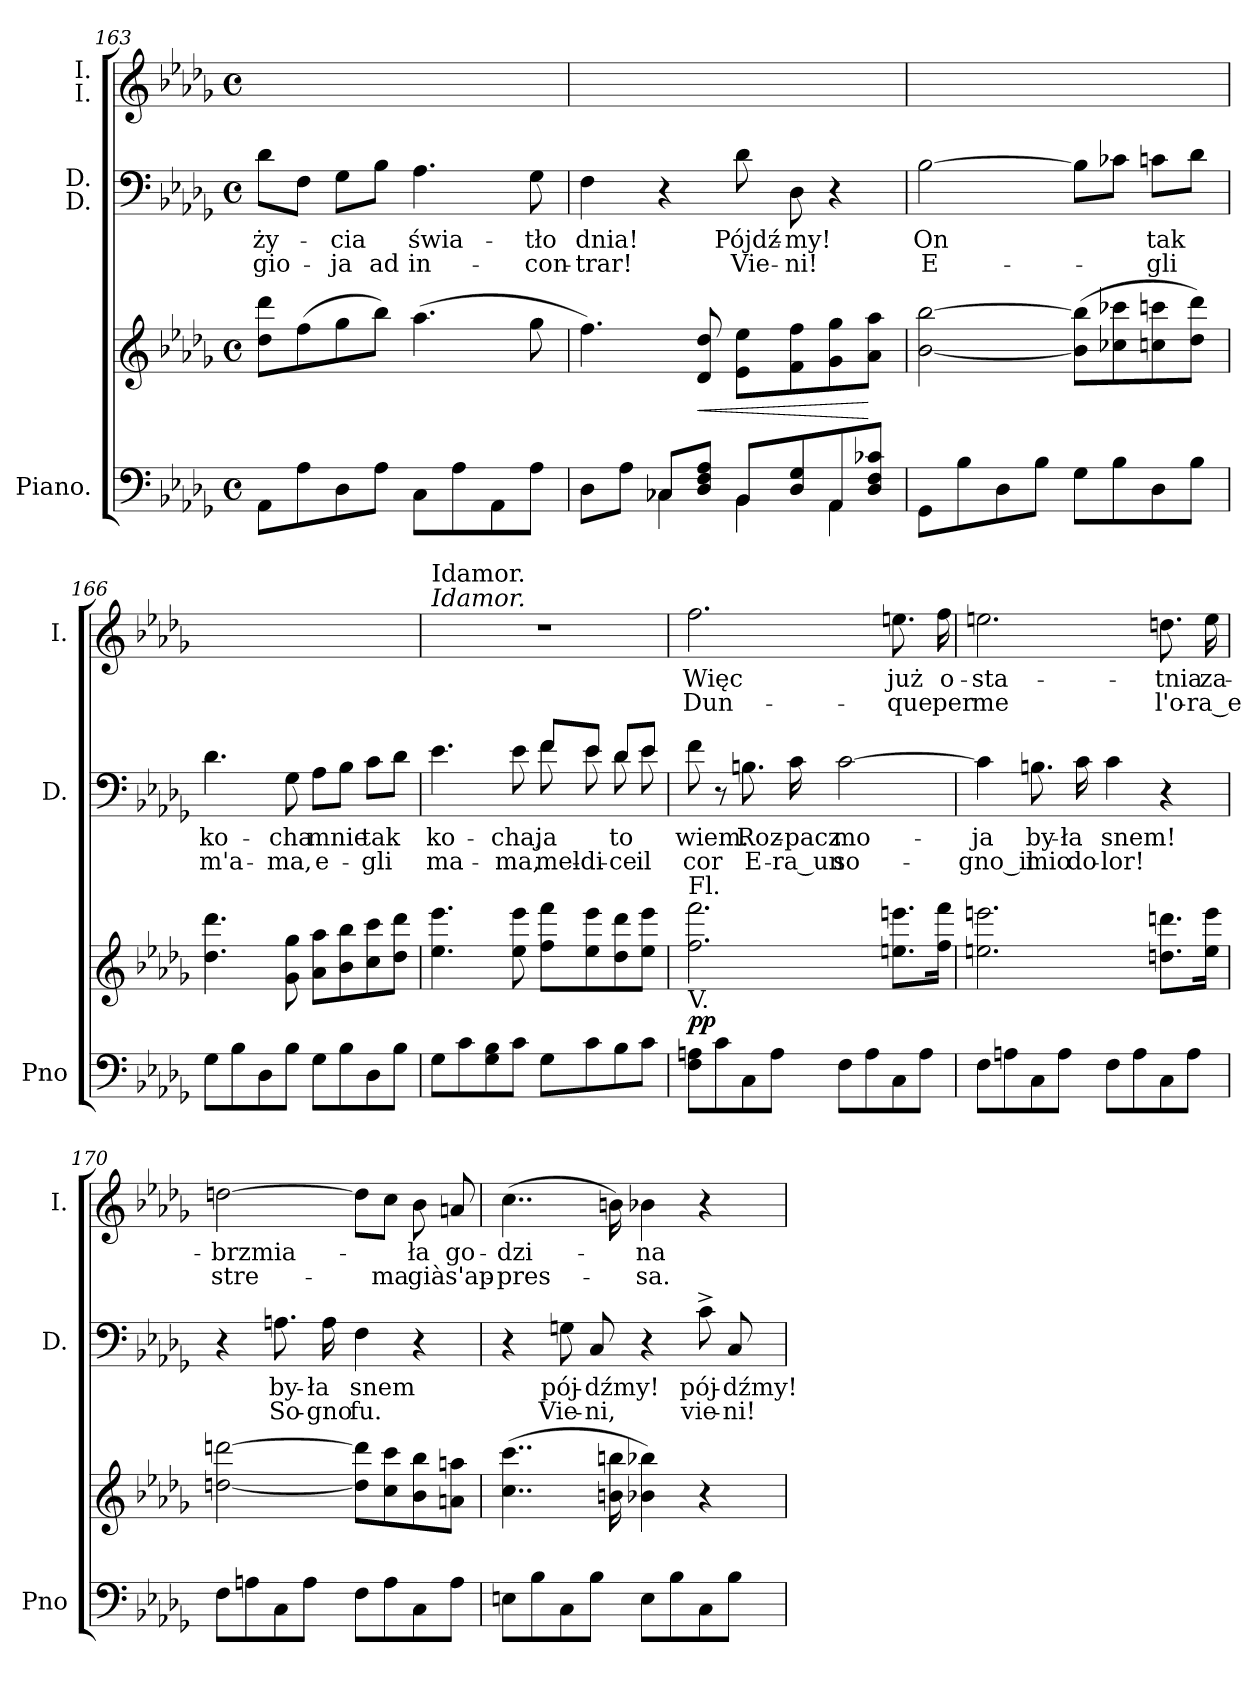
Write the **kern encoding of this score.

**kern	**kern	**dynam	**kern	**text	**text	**kern	**text	**text
*part3	*part3	*part3	*part2	*part2	*part2	*part1	*part1	*part1
*staff4	*staff3	*staff3/4	*staff2	*staff2	*staff2	*staff1	*staff1	*staff1
*I"Piano.	*	*	*I"D.\nD.	*	*	*I"I.\nI.	*	*
*I'Pno	*	*	*I'D.	*	*	*I'I.	*	*
*clefF4	*clefG2	*	*clefF4	*	*	*clefG2	*	*
*	*	*	*	*	*	*ITrd8c12	*	*
*k[b-e-a-d-g-]	*k[b-e-a-d-g-]	*	*k[b-e-a-d-g-]	*	*	*k[b-e-a-d-g-]	*	*
*M4/4	*M4/4	*	*M4/4	*	*	*M4/4	*	*
*met(c)	*met(c)	*	*met(c)	*	*	*met(c)	*	*
=163	=163	=163	=163	=163	=163	=163	=163	=163
8AA-\L	8dd-\ 8ddd-\L	.	8d-\L	ży-	gio-	1ryy	.	.
8A-\	(8ff\	.	8F\J	.	.	.	.	.
8D-\	8gg-\	.	8G-\L	-cia	-ja	.	.	.
8A-\J	8bb-\J)	.	8B-\J	.	ad	.	.	.
8C\L	(4.aa-\	.	4.A-\	świa-	in-	.	.	.
8A-\	.	.	.	.	.	.	.	.
8AA-\	.	.	.	.	.	.	.	.
8A-\J	8gg-\	.	8G-\	-tło	-con-	.	.	.
=164	=164	=164	=164	=164	=164	=164	=164	=164
*^	*	*	*	*	*	*	*	*
8D-\L	4ryy	4.ff\)	.	4F\	dnia!	-trar!	1ryy	.	.
8A-\J	.	.	.	.	.	.	.	.	.
8C-X/L	4C-X\	.	.	4r	.	.	.	.	.
8D-/ 8F/ 8A-/J	.	8d-/ 8dd-/	<	.	.	.	.	.	.
8BB-/L	4BB-\	8e-\ 8ee-\L	.	8d-\	Pójdź-	Vie-	.	.	.
8D-/ 8G-/	.	8f\ 8ff\	.	8D-\	-my!	-ni!	.	.	.
8AA-/	4AA-\	8g-\ 8gg-\	.	4r	.	.	.	.	.
8D-/ 8F/ 8c-X/J	.	8a-\ 8aa-\J	[	.	.	.	.	.	.
*v	*v	*	*	*	*	*	*	*	*
=165	=165	=165	=165	=165	=165	=165	=165	=165
8GG-\L	[2b-\ [2bb-\	.	[2B-\	On	E-	1ryy	.	.
8B-\	.	.	.	.	.	.	.	.
8D-\	.	.	.	.	.	.	.	.
8B-\J	.	.	.	.	.	.	.	.
8G-\L	(8b-]\ 8bb-]\L	.	8B-\L]	.	.	.	.	.
8B-\	8cc-X\ 8ccc-X\	.	8c-X\J	.	.	.	.	.
8D-\	8ccn\ 8cccn\	.	8cn\L	tak	-gli	.	.	.
8B-\J	8dd-\ 8ddd-\J)	.	8d-\J	.	.	.	.	.
=166	=166	=166	=166	=166	=166	=166	=166	=166
8G-\L	4.dd-\ 4.ddd-\	.	4.d-\	ko-	m'a-	1ryy	.	.
8B-\	.	.	.	.	.	.	.	.
8D-\	.	.	.	.	.	.	.	.
8B-\J	8g-\ 8gg-\	.	8G-\	-cha	-ma,	.	.	.
8G-\L	8a-\ 8aa-\L	.	8A-\L	mnie	e-	.	.	.
8B-\	8b-\ 8bb-\	.	8B-\J	.	.	.	.	.
8D-\	8cc\ 8ccc\	.	8c\L	tak	-gli	.	.	.
8B-\J	8dd-\ 8ddd-\J	.	8d-\J	.	.	.	.	.
=167	=167	=167	=167	=167	=167	=167	=167	=167
*	*	*	*^	*	*	*	*	*
!	!	!	!	!	!	!	!LO:TX:a:i:t=Idamor.	!	!
!	!	!	!	!	!	!	!LO:TX:a:t=Idamor.	!	!
8G-\L	4.ee-\ 4.eee-\	.	4.e-\	2ryy	ko-	ma-	1r	.	.
8c\	.	.	.	.	.	.	.	.	.
8G-\ 8B-\	.	.	.	.	.	.	.	.	.
8c\J	8ee-\ 8eee-\	.	8e-\	.	-cha,	-ma,	.	.	.
8G-\L	8ff\ 8fff\L	.	8f/L	8f\	ja	mel-	.	.	.
8c\	8ee-\ 8eee-\	.	8e-/J	8e-\	.	-di-	.	.	.
8B-\	8dd-\ 8ddd-\	.	8d-/L	8d-\	to	-ce	.	.	.
8c\J	8ee-\ 8eee-\J	.	8e-/J	8e-\	.	il	.	.	.
=168	=168	=168	=168	=168	=168	=168	=168	=168	=168
!	!LO:TX:b:t=V.	!	!	!	!	!	!	!	!
!	!LO:TX:a:t=Fl.	!	!	!	!	!	!	!	!
*	*	*	*v	*v	*	*	*	*	*
8F\ 8An\L	2.ff\ 2.fff\	pp	8f\	wiem.	cor	2.f\	Więc	Dun-
8c\	.	.	8r	.	.	.	.	.
8C\	.	.	8.Bn\	Roz-	E-	.	.	.
8A\J	.	.	.	.	.	.	.	.
.	.	.	16c\	-pacz	-ra_un	.	.	.
8F\L	.	.	[2c\	mo-	so-	.	.	.
8A\	.	.	.	.	.	.	.	.
8C\	8.een\ 8.eeen\L	.	.	.	.	8.en\	już	-que
8A\J	.	.	.	.	.	.	.	.
.	16ff\ 16fff\Jk	.	.	.	.	16f\	o-	per
=169	=169	=169	=169	=169	=169	=169	=169	=169
8F\L	2.een\ 2.eeen\	.	4c\]	-ja	-gno_il	2.en\	-sta-	me
8An\	.	.	.	.	.	.	.	.
8C\	.	.	8.Bn\	by-	mio	.	.	.
8A\J	.	.	.	.	.	.	.	.
.	.	.	16c\	-ła	do-	.	.	.
8F\L	.	.	4c\	snem!	-lor!	.	.	.
8A\	.	.	.	.	.	.	.	.
8C\	8.ddn\ 8.dddn\L	.	4r	.	.	8.dn\	-tnia	l'o-
8A\J	.	.	.	.	.	.	.	.
.	16ee\ 16eee\Jk	.	.	.	.	16e\	za-	-ra_e
=170	=170	=170	=170	=170	=170	=170	=170	=170
8F\L	[2ddn\ [2dddn\	.	4r	.	.	[2dn\	-brzmia-	stre-
8An\	.	.	.	.	.	.	.	.
8C\	.	.	8.An\	by-	So-	.	.	.
8A\J	.	.	.	.	.	.	.	.
.	.	.	16A\	-ła	-gno	.	.	.
8F\L	8dd]\ 8ddd]\L	.	4F\	snem	fu.	8d\L]	.	.
8A\	8cc\ 8ccc\	.	.	.	.	8c\J	.	-ma
8C\	8b-\ 8bb-\	.	4r	.	.	8B-\	-ła	già
8A\J	8an\ 8aan\J	.	.	.	.	8An/	go-	s'ap-
=171	=171	=171	=171	=171	=171	=171	=171	=171
8En\L	(4..cc\ 4..ccc\	.	4r	.	.	(4..c\	-dzi-	-pres-
8B-\	.	.	.	.	.	.	.	.
8C\	.	.	8Gn\	pój-	Vie-	.	.	.
8B-\J	.	.	8C/	-dźmy!	-ni,	.	.	.
.	16bn\ 16bbn\	.	.	.	.	16Bn\)	.	.
8E\L	4b-X\ 4bb-X\)	.	4r	.	.	4B-X\	-na	-sa.
8B-\	.	.	.	.	.	.	.	.
8C\	4r	.	8c^\	pój-	vie-	4r	.	.
8B-\J	.	.	8C/	-dźmy!	-ni!	.	.	.
=	=	=	=	=	=	=	=	=
*-	*-	*-	*-	*-	*-	*-	*-	*-
